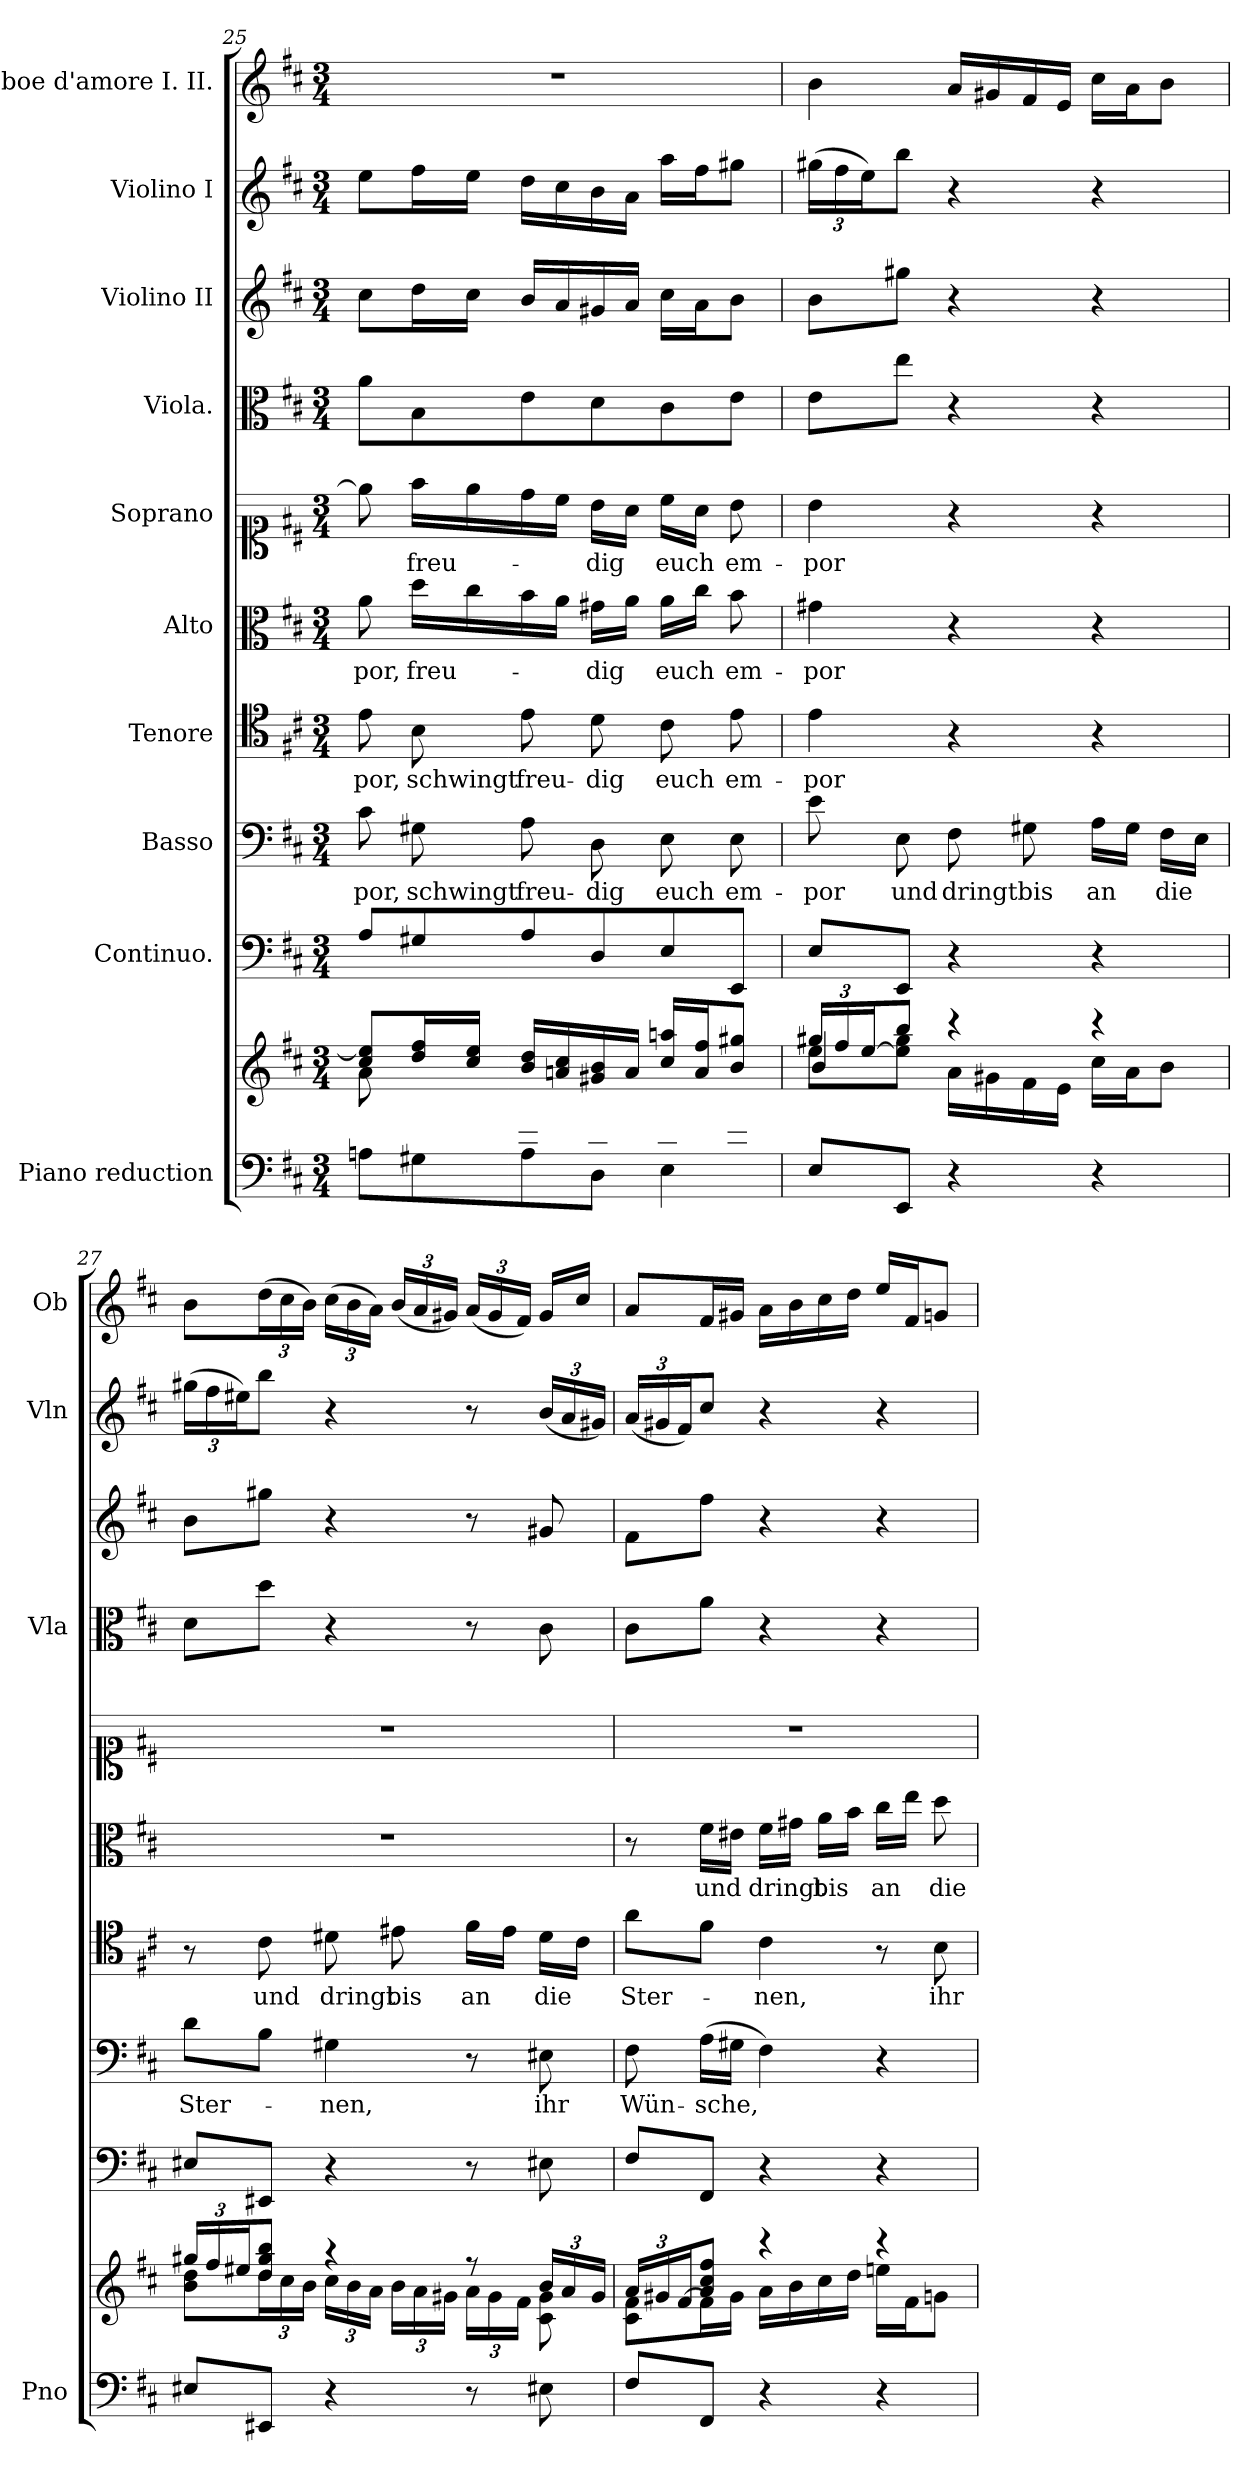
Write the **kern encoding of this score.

**kern	**kern	**kern	**kern	**text	**kern	**text	**kern	**text	**kern	**text	**kern	**kern	**kern	**kern
*part10	*part10	*part9	*part8	*part8	*part7	*part7	*part6	*part6	*part5	*part5	*part4	*part3	*part2	*part1
*staff11	*staff10	*staff9	*staff8	*staff8	*staff7	*staff7	*staff6	*staff6	*staff5	*staff5	*staff4	*staff3	*staff2	*staff1
*I"Piano reduction	*	*I"Continuo.	*I"Basso	*	*I"Tenore	*	*I"Alto	*	*I"Soprano	*	*I"Viola.	*I"Violino II	*I"Violino I	*I"Oboe d'amore I. II.
*I'Pno	*	*	*	*	*	*	*	*	*	*	*I'Vla	*	*I'Vln	*I'Ob
*clefF4	*clefG2	*clefF4	*clefF4	*	*clefC4	*	*clefC3	*	*clefC1	*	*clefC3	*clefG2	*clefG2	*clefG2
*k[f#c#]	*k[f#c#]	*k[f#c#]	*k[f#c#]	*	*k[f#c#]	*	*k[f#c#]	*	*k[f#c#]	*	*k[f#c#]	*k[f#c#]	*k[f#c#]	*k[f#c#]
*M3/4	*M3/4	*M3/4	*M3/4	*	*M3/4	*	*M3/4	*	*M3/4	*	*M3/4	*M3/4	*M3/4	*M3/4
=25	=25	=25	=25	=25	=25	=25	=25	=25	=25	=25	=25	=25	=25	=25
*^	*^	*	*	*	*	*	*	*	*	*	*	*	*	*
!	!	!	!	!	!	!LO:LY:b	!	!LO:LY:b	!	!LO:LY:b	!	!	!	!	!	!
8ryy	8An\L	8cc#/ 8ee/]L	8a\L	8A/L	8c#\	-por,	8e\	-por,	8a\	-por,	8ee\]	.	8a\L	8cc#\L	8ee\L	2.r
!	!	!	!	!	!	!LO:LY:b	!	!LO:LY:b	!	!LO:LY:b	!	!LO:LY:b	!	!	!	!
8B/	8G#X\	16dd/ 16ff#/L	2ryy	8G#X/	8G#X\	schwingt	8B\	schwingt	16dd\LL	freu-	16ff#\LL	freu-	8B\	16dd\L	16ff#\L	.
.	.	16cc#/ 16ee/JJ	.	.	.	.	.	.	16cc#\	.	16ee\	.	.	16cc#\JJ	16ee\JJ	.
!	!	!	!	!	!	!LO:LY:b	!	!LO:LY:b	!	!	!	!	!	!	!	!
8e/	8A\	16b/ 16dd/LL	.	8A/	8A\	freu-	8e\	freu-	16b\	.	16dd\	.	8e\	16b/LL	16dd\LL	.
.	.	16an/ 16cc#/	.	.	.	.	.	.	16a\JJ	.	16cc#\JJ	.	.	16a/	16cc#\	.
!	!	!	!	!	!	!LO:LY:b	!	!LO:LY:b	!	!LO:LY:b	!	!LO:LY:b	!	!	!	!
8d/	8D\J	16g#X/ 16b/	.	8D/	8D\	-dig	8d\	-dig	16g#X\LL	dig	16b\LL	dig	8d\	16g#X/	16b\	.
.	.	16a/JJ	.	.	.	.	.	.	16a\JJ	.	16a\JJ	.	.	16a/JJ	16a\JJ	.
!	!	!	!	!	!	!LO:LY:b	!	!LO:LY:b	!	!LO:LY:b	!	!LO:LY:b	!	!	!	!
8c#/	4E\	16cc#/ 16aan/LL	.	8E/	8E\	euch	8c#\	euch	16a\LL	euch	16cc#\LL	euch	8c#\	16cc#\LL	16aa\LL	.
.	.	16a/ 16ff#/J	.	.	.	.	.	.	16cc#\JJ	.	16a\JJ	.	.	16a\J	16ff#\J	.
!	!	!	!	!	!	!LO:LY:b	!	!LO:LY:b	!	!LO:LY:b	!	!LO:LY:b	!	!	!	!
8e/J	.	8b/ 8gg#X/J	8ryy	8EE/J	8E\	em-	8e\	em-	8b\	em-	8b\	em-	8e\J	8b\J	8gg#X\J	.
*v	*v	*	*	*	*	*	*	*	*	*	*	*	*	*	*	*
*	*v	*v	*	*	*	*	*	*	*	*	*	*	*	*	*
!!LO:PB:g=z
=26	=26	=26	=26	=26	=26	=26	=26	=26	=26	=26	=26	=26	=26	=26
*	*Xbrackettup	*	*	*	*	*	*	*	*	*	*	*	*	*
*	*^	*	*	*	*	*	*	*	*	*	*	*	*	*
*	*	*^	*	*	*	*	*	*	*	*	*	*	*	*	*
!	!	!	!	!	!	!LO:LY:b	!	!LO:LY:b	!	!LO:LY:b	!	!LO:LY:b	!	!	!	!
*	*	*	*	*	*	*	*	*	*	*	*	*	*	*	*Xbrackettup	*
8E/L	24gg#X/LL	8ee\L	4b/	8E/L	8e\	por	4e\	por	4g#X\	por	4b\	-por	8e\L	8b\L	(24gg#X\LL	4b\
.	24ff#/	.	.	.	.	.	.	.	.	.	.	.	.	.	24ff#\	.
.	[<24ee/J	.	.	.	.	.	.	.	.	.	.	.	.	.	24ee\J)	.
!	!	!	!	!	!	!LO:LY:b	!	!	!	!	!	!	!	!	!	!
8EE/J	8bb/J	8ee\] 8gg#\J	.	8EE/J	8E\	und	.	.	.	.	.	.	8ee\J	8gg#X\J	8bb\J	.
!	!	!	!	!	!	!LO:LY:b	!	!	!	!	!	!	!	!	!	!
4r	4r	16a\LL	2ryy	4r	8F#\	dringt	4r	.	4r	.	4r	.	4r	4r	4r	16a/LL
.	.	16g#X\	.	.	.	.	.	.	.	.	.	.	.	.	.	16g#X/
!	!	!	!	!	!	!LO:LY:b	!	!	!	!	!	!	!	!	!	!
.	.	16f#\	.	.	8G#X\	bis	.	.	.	.	.	.	.	.	.	16f#/
.	.	16e\JJ	.	.	.	.	.	.	.	.	.	.	.	.	.	16e/JJ
!	!	!	!	!	!	!LO:LY:b	!	!	!	!	!	!	!	!	!	!
4r	4r	16cc#\LL	.	4r	16A\LL	an	4r	.	4r	.	4r	.	4r	4r	4r	16cc#\LL
.	.	16a\J	.	.	16G#\JJ	.	.	.	.	.	.	.	.	.	.	16a\J
!	!	!	!	!	!	!LO:LY:b	!	!	!	!	!	!	!	!	!	!
.	.	8b\J	.	.	16F#\LL	die	.	.	.	.	.	.	.	.	.	8b\J
.	.	.	.	.	16E\JJ	.	.	.	.	.	.	.	.	.	.	.
*	*	*v	*v	*	*	*	*	*	*	*	*	*	*	*	*	*
=27	=27	=27	=27	=27	=27	=27	=27	=27	=27	=27	=27	=27	=27	=27	=27
!	!	!	!	!	!LO:LY:b	!	!	!	!	!	!	!	!	!	!
8E#X/L	24gg#X/LL	8b\ 8dd\L	8E#X/L	8d\L	Ster-	8r	.	2.r	.	2.r	.	8d\L	8b\L	(24gg#X\LL	8b\L
.	24ff#/	.	.	.	.	.	.	.	.	.	.	.	.	24ff#\	.
.	24ee#X/J	.	.	.	.	.	.	.	.	.	.	.	.	24ee#X\J)	.
!	!	!	!	!	!	!	!LO:LY:b	!	!	!	!	!	!	!	!
*	*	*	*	*	*	*	*	*	*	*	*	*	*	*	*Xbrackettup
8EE#X/J	8dd/ 8gg#/ 8bb/J	24dd\L	8EE#X/J	8B\J	.	8c#\	und	.	.	.	.	8dd\J	8gg#X\J	8bb\J	(24dd\L
.	.	24cc#\	.	.	.	.	.	.	.	.	.	.	.	.	24cc#\
.	.	24b\JJ	.	.	.	.	.	.	.	.	.	.	.	.	24b\JJ)
!	!	!	!	!	!LO:LY:b	!	!LO:LY:b	!	!	!	!	!	!	!	!
4r	4r	24cc#\LL	4r	4G#X\	-nen,	8d#X\	dringt	.	.	.	.	4r	4r	4r	(24cc#\LL
.	.	24b\	.	.	.	.	.	.	.	.	.	.	.	.	24b\
.	.	24a\JJ	.	.	.	.	.	.	.	.	.	.	.	.	24a\JJ)
!	!	!	!	!	!	!	!LO:LY:b	!	!	!	!	!	!	!	!
.	.	24b\LL	.	.	.	8e#X\	bis	.	.	.	.	.	.	.	(24b/LL
.	.	24a\	.	.	.	.	.	.	.	.	.	.	.	.	24a/
.	.	24g#X\JJ	.	.	.	.	.	.	.	.	.	.	.	.	24g#X/JJ)
!	!	!	!	!	!	!	!LO:LY:b	!	!	!	!	!	!	!	!
8r	8r	24a\LL	8r	8r	.	16f#\LL	an	.	.	.	.	8r	8r	8r	(24a/LL
.	.	24g#\	.	.	.	.	.	.	.	.	.	.	.	.	24g#/
.	.	.	.	.	.	16e#\JJ	.	.	.	.	.	.	.	.	.
.	.	24f#\JJ	.	.	.	.	.	.	.	.	.	.	.	.	24f#/JJ)
!	!	!	!	!	!LO:LY:b	!	!LO:LY:b	!	!	!	!	!	!	!	!
8E#X\	24b/LL	8c#\ 8g#\	8E#X\	8E#X\	ihr	16d#\LL	die	.	.	.	.	8c#\	8g#X/	(24b/LL	16g#/LL
.	24a/	.	.	.	.	.	.	.	.	.	.	.	.	24a/	.
.	.	.	.	.	.	16c#\JJ	.	.	.	.	.	.	.	.	16cc#/JJ
.	24g#/JJ	.	.	.	.	.	.	.	.	.	.	.	.	24g#X/JJ)	.
=28	=28	=28	=28	=28	=28	=28	=28	=28	=28	=28	=28	=28	=28	=28	=28
!	!	!	!	!	!LO:LY:b	!	!LO:LY:b	!	!	!	!	!	!	!	!
8F#/L	24a/LL	8c#\ 8f#\L	8F#/L	8F#\	Wün-	8a\L	Ster-	8r	.	2.r	.	8c#\L	8f#\L	(24a/LL	8a/L
.	24g#X/	.	.	.	.	.	.	.	.	.	.	.	.	24g#X/	.
.	[<24f#/J	.	.	.	.	.	.	.	.	.	.	.	.	24f#/J)	.
!	!	!	!	!	!LO:LY:b	!	!	!	!LO:LY:b	!	!	!	!	!	!
8FF#/J	8a/ 8cc#/ 8ff#/J	16f#\L]	8FF#/J	(16A\LL	sche,	8f#\J	.	16f#\LL	und	.	.	8a\J	8ff#\J	8cc#/J	16f#/L
.	.	16g#\JJ	.	16G#X\JJ	.	.	.	16e#X\JJ	.	.	.	.	.	.	16g#X/JJ
!	!	!	!	!	!	!	!LO:LY:b	!	!LO:LY:b	!	!	!	!	!	!
4r	4r	16a\LL	4r	4F#\)	.	4c#\	nen,	16f#\LL	dringt	.	.	4r	4r	4r	16a\LL
.	.	16b\	.	.	.	.	.	16g#X\JJ	.	.	.	.	.	.	16b\
!	!	!	!	!	!	!	!	!	!LO:LY:b	!	!	!	!	!	!
.	.	16cc#\	.	.	.	.	.	16a\LL	bis	.	.	.	.	.	16cc#\
.	.	16dd\JJ	.	.	.	.	.	16b\JJ	.	.	.	.	.	.	16dd\JJ
!	!	!	!	!	!	!	!	!	!LO:LY:b	!	!	!	!	!	!
4r	4r	16een\LL	4r	4r	.	8r	.	16cc#\LL	an	.	.	4r	4r	4r	16ee/LL
.	.	16f#\J	.	.	.	.	.	16ee\JJ	.	.	.	.	.	.	16f#/J
!	!	!	!	!	!	!	!LO:LY:b	!	!LO:LY:b	!	!	!	!	!	!
.	.	8gn\J	.	.	.	8B\	ihr	8dd\	die	.	.	.	.	.	8gn/J
*	*v	*v	*	*	*	*	*	*	*	*	*	*	*	*	*
=	=	=	=	=	=	=	=	=	=	=	=	=	=	=
*-	*-	*-	*-	*-	*-	*-	*-	*-	*-	*-	*-	*-	*-	*-
